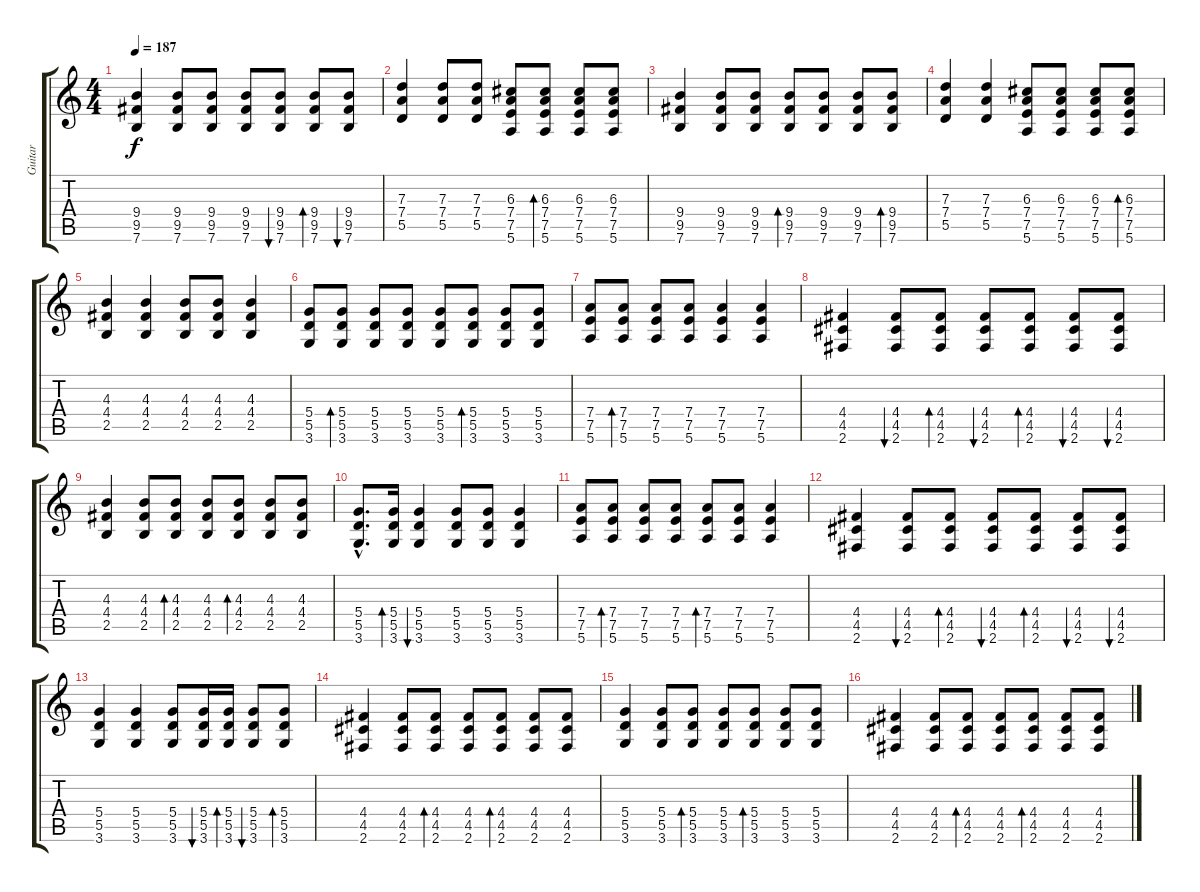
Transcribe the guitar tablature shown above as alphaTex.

\track ("Guitar" "Guitar") {instrument distortionguitar}
\staff {score tabs}
\tuning (E4 B3 G3 D3 A2 E2) {hide}
\ts (4 4)
\tempo 187
\clef g2
\ks c
(9.4 9.5 7.6).4{dy f instrument distortionguitar} (9.4 9.5 7.6).8 (9.4 9.5 7.6).8 (9.4 9.5 7.6).8 (9.4 9.5 7.6).8{bu 240} (9.4 9.5 7.6).8{bd 240} (9.4 9.5 7.6).8{bu 240} |
(7.3 7.4 5.5).4 (7.3 7.4 5.5).8 (7.3 7.4 5.5).8 (6.3 7.4 7.5 5.6).8 (6.3 7.4 7.5 5.6).8{bd 240} (6.3 7.4 7.5 5.6).8 (6.3 7.4 7.5 5.6).8 |
(9.4 9.5 7.6).4 (9.4 9.5 7.6).8 (9.4 9.5 7.6).8 (9.4 9.5 7.6).8{bd 240} (9.4 9.5 7.6).8 (9.4 9.5 7.6).8 (9.4 9.5 7.6).8{bd 240} |
(7.3 7.4 5.5).4 (7.3 7.4 5.5).4 (6.3 7.4 7.5 5.6).8 (6.3 7.4 7.5 5.6).8 (6.3 7.4 7.5 5.6).8 (6.3 7.4 7.5 5.6).8{bd 240} |
(4.3 4.4 2.5).4 (4.3 4.4 2.5).4 (4.3 4.4 2.5).8 (4.3 4.4 2.5).8 (4.3 4.4 2.5).4 |
(5.4 5.5 3.6).8 (5.4 5.5 3.6).8{bd 240} (5.4 5.5 3.6).8 (5.4 5.5 3.6).8 (5.4 5.5 3.6).8 (5.4 5.5 3.6).8{bd 240} (5.4 5.5 3.6).8 (5.4 5.5 3.6).8 |
(7.4 7.5 5.6).8 (7.4 7.5 5.6).8{bd 240} (7.4 7.5 5.6).8 (7.4 7.5 5.6).8 (7.4 7.5 5.6).4 (7.4 7.5 5.6).4 |
(4.4 4.5 2.6).4 (4.4 4.5 2.6).8{bu 240} (4.4 4.5 2.6).8{bd 240} (4.4 4.5 2.6).8{bu 240} (4.4 4.5 2.6).8{bd 240} (4.4 4.5 2.6).8{bu 240} (4.4 4.5 2.6).8{bu 240} |
(4.3 4.4 2.5).4 (4.3 4.4 2.5).8 (4.3 4.4 2.5).8{bd 240} (4.3 4.4 2.5).8 (4.3 4.4 2.5).8{bd 240} (4.3 4.4 2.5).8 (4.3 4.4 2.5).8 |
(5.4{hac} 5.5{hac} 3.6{hac}).8{d} (5.4 5.5 3.6).16{bd 240} (5.4 5.5 3.6).4{bu 480} (5.4 5.5 3.6).8 (5.4 5.5 3.6).8 (5.4 5.5 3.6).4 |
(7.4 7.5 5.6).8 (7.4 7.5 5.6).8{bd 240} (7.4 7.5 5.6).8 (7.4 7.5 5.6).8 (7.4 7.5 5.6).8{bd 480} (7.4 7.5 5.6).8 (7.4 7.5 5.6).4 |
(4.4 4.5 2.6).4 (4.4 4.5 2.6).8{bu 240} (4.4 4.5 2.6).8{bd 240} (4.4 4.5 2.6).8{bu 240} (4.4 4.5 2.6).8{bd 240} (4.4 4.5 2.6).8{bu 240} (4.4 4.5 2.6).8{bu 240} |
(5.4 5.5 3.6).4 (5.4 5.5 3.6).4 (5.4 5.5 3.6).8 (5.4 5.5 3.6).16{bu 120} (5.4 5.5 3.6).16{bd 120} (5.4 5.5 3.6).8{bu 240} (5.4 5.5 3.6).8{bd 240} |
(4.4 4.5 2.6).4 (4.4 4.5 2.6).8 (4.4 4.5 2.6).8{bd 240} (4.4 4.5 2.6).8 (4.4 4.5 2.6).8{bd 240} (4.4 4.5 2.6).8 (4.4 4.5 2.6).8 |
(5.4 5.5 3.6).4 (5.4 5.5 3.6).8 (5.4 5.5 3.6).8{bd 240} (5.4 5.5 3.6).8 (5.4 5.5 3.6).8{bd 240} (5.4 5.5 3.6).8 (5.4 5.5 3.6).8 |
(4.4 4.5 2.6).4 (4.4 4.5 2.6).8 (4.4 4.5 2.6).8{bd 240} (4.4 4.5 2.6).8 (4.4 4.5 2.6).8{bd 240} (4.4 4.5 2.6).8 (4.4 4.5 2.6).8
